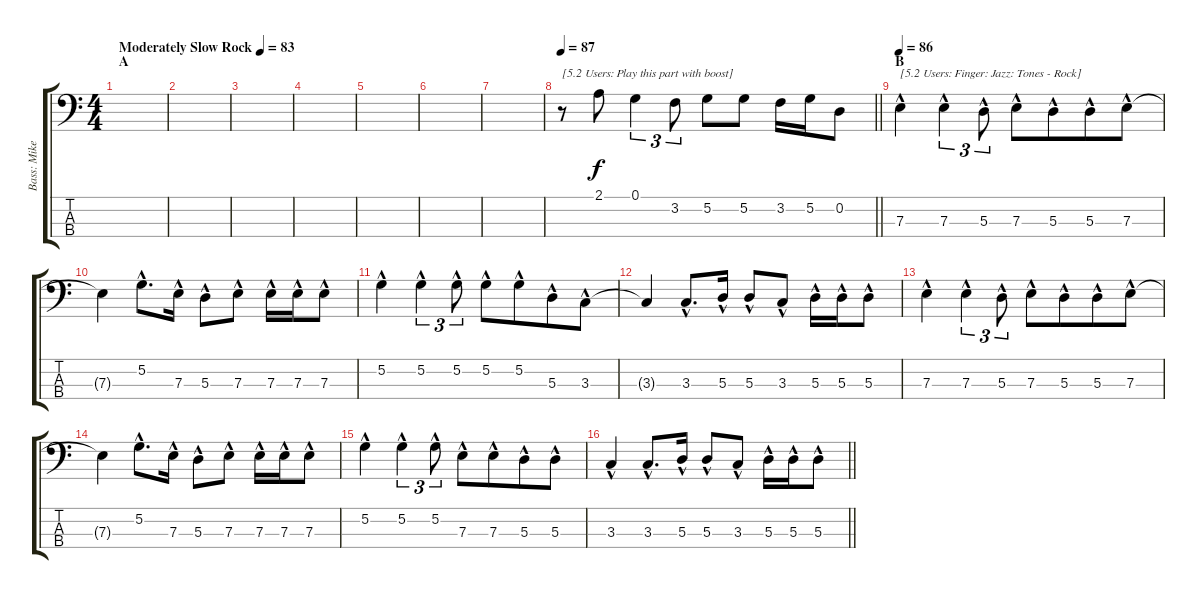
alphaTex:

\track ("Bass: Mike" "Bass: Mike") {instrument electricbassfinger}
\staff {score tabs}
\tuning (G2 D2 A1 E1) {hide}
\ts (4 4)
\section ("" "A")
\tempo (83 "Moderately Slow Rock")
\clef f4
\ks c
|
|
|
|
|
|
|
\tempo 87
\barLineRight lightlight
r.8{txt "[5.2 Users: Play this part with boost]"} 2.1.8 0.1.4{tu (3 2)} 3.2.8{tu (3 2)} 5.2.8 5.2.8 3.2.16 5.2.16 0.2.8 |
\section ("" "B")
\tempo 86
7.3{hac}.4{txt "[5.2 Users: Finger: Jazz: Tones - Rock]" dy f instrument electricbassfinger} 7.3{hac}.4{tu (3 2)} 5.3{hac}.8{tu (3 2)} 7.3{hac}.8 5.3{hac}.8{beam merge} 5.3{hac}.8 7.3{hac}.8 |
7.3{t}.4 5.2{hac}.8{d} 7.3{hac}.16 5.3{hac}.8 7.3{hac}.8 7.3{hac}.16 7.3{hac}.16 7.3{hac}.8 |
5.2{hac}.4 5.2{hac}.4{tu (3 2)} 5.2{hac}.8{tu (3 2)} 5.2{hac}.8 5.2{hac}.8{beam merge} 5.3{hac}.8 3.3{hac}.8 |
3.3{t}.4 3.3{hac}.8{d} 5.3{hac}.16 5.3{hac}.8 3.3{hac}.8 5.3{hac}.16 5.3{hac}.16 5.3{hac}.8 |
7.3{hac}.4 7.3{hac}.4{tu (3 2)} 5.3{hac}.8{tu (3 2)} 7.3{hac}.8 5.3{hac}.8{beam merge} 5.3{hac}.8 7.3{hac}.8 |
7.3{t}.4 5.2{hac}.8{d} 7.3{hac}.16 5.3{hac}.8 7.3{hac}.8 7.3{hac}.16 7.3{hac}.16 7.3{hac}.8 |
5.2{hac}.4 5.2{hac}.4{tu (3 2)} 5.2{hac}.8{tu (3 2)} 7.3{hac}.8 7.3{hac}.8{beam merge} 5.3{hac}.8 5.3{hac}.8 |
\barLineRight lightlight
3.3{hac}.4 3.3{hac}.8{d} 5.3{hac}.16 5.3{hac}.8 3.3{hac}.8 5.3{hac}.16 5.3{hac}.16 5.3{hac}.8
